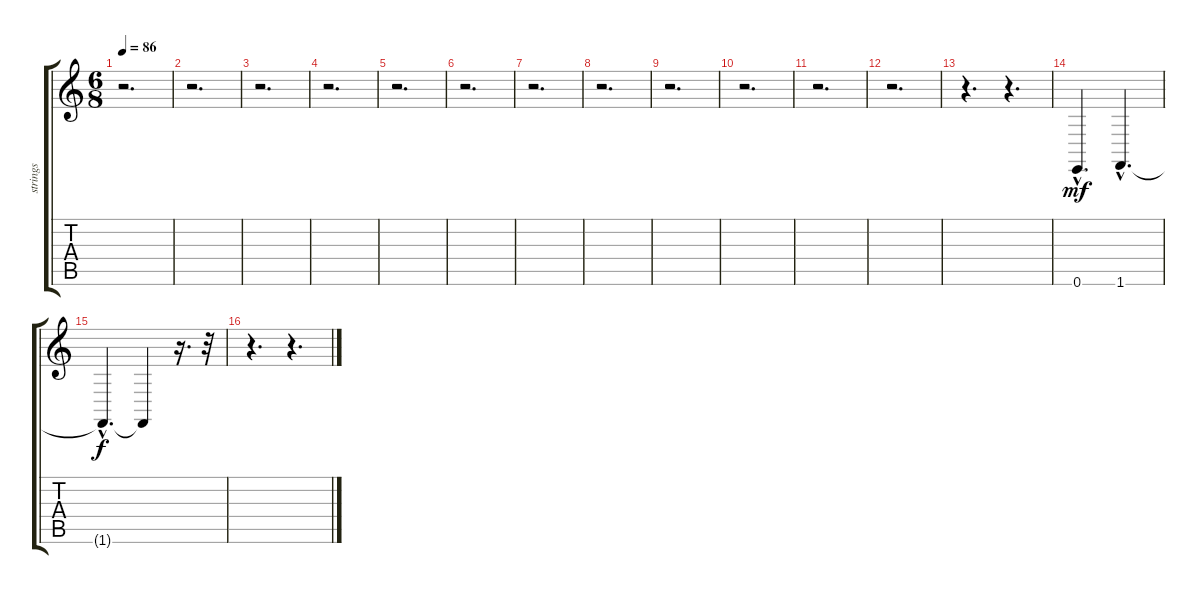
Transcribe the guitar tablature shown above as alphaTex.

\track ("strings" "strings") {instrument stringensemble1}
\staff {score tabs}
\tuning (E4 B3 G3 D3 A2 E2) {hide}
\ts (6 8)
\tempo 86
\clef g2
\ks c
r.2{d dy mf} |
r.2{d} |
r.2{d} |
r.2{d} |
r.2{d} |
r.2{d} |
r.2{d} |
r.2{d} |
r.2{d} |
r.2{d} |
r.2{d} |
r.2{d} |
r.4{d} r.4{d volume 14} |
0.6{hac}.4{d} 1.6{hac}.4{d} |
1.6{hac t}.4{d dy f} 1.6{t}.4 r.16{d} r.32 |
r.4{d} r.4{d}
